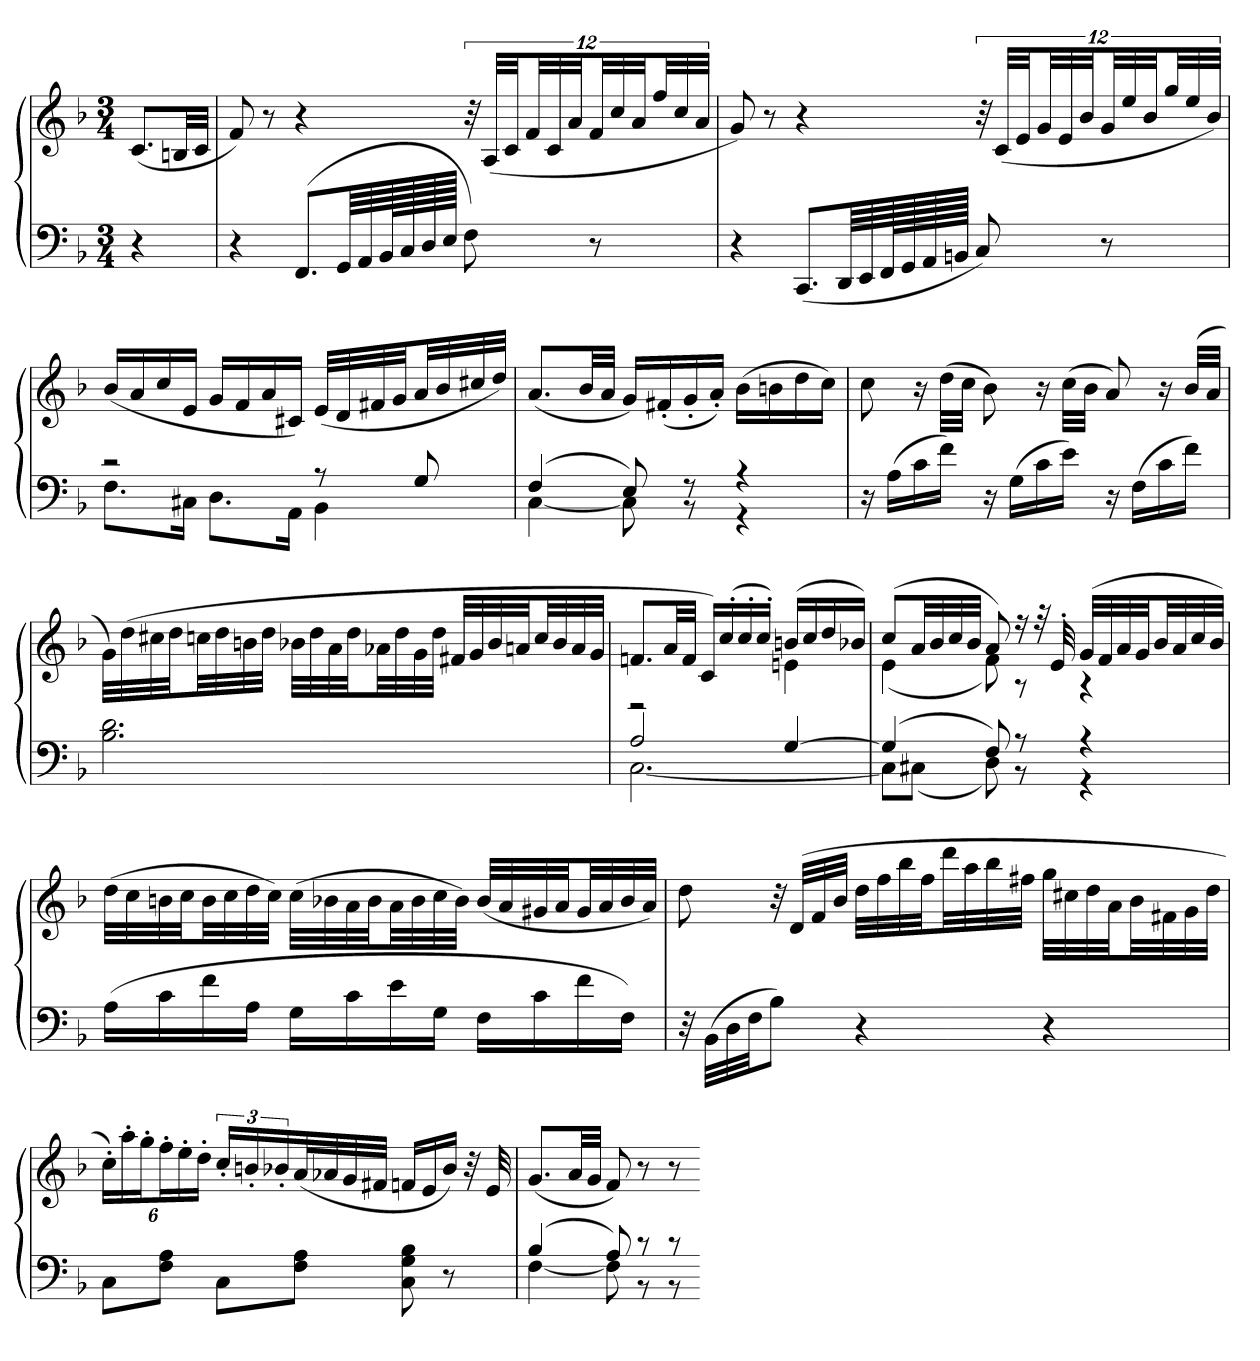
**kern	**kern
*part1	*part1
*staff2	*staff1
*clefF4	*clefG2
*k[b-]	*k[b-]
*M3/4	*M3/4
=	=
4r	(8.cL
.	32BnLL
.	32cJJJ
=	=
4r	8f)
.	8r
(8.FFL	4r
64GGLLL	.
64AA	.
128BB-L	.
128C	.
128D	.
128EJJJJJ	.
8F)	48r
.	(48ALLL
.	48cJJ
.	48fLL
.	48c
.	48aJJ
8r	48fLL
.	48cc
.	48aJJ
.	48ffLL
.	48cc
.	48aJJJ
=	=
4r	8g)
.	8r
(8.CCL	4r
64DDLLL	.
64EE	.
128FFL	.
128GG	.
128AA	.
128BBnJJJJJ	.
8C)	48r
.	(48cLLL
.	48eJJ
.	48gLL
.	48e
.	48b-JJ
8r	48gLL
.	48ee
.	48b-JJ
.	48ggLL
.	48ee
.	48b-JJJ)
=	=
*^	*
2r	8.FL	(16b-LL
.	.	16a
.	.	16cc
.	16C#XJk	16eJJ
.	8.DL	16gLL
.	.	16f
.	.	16a
.	16AAJk	16c#XJJ)
8r	4BB-	(32eLLL
.	.	32d
.	.	32f#X
.	.	32gJJ
8G	.	32aLL
.	.	32b-
.	.	32cc#X
.	.	32ddJJJ)
=	=	=
(4F	[4C	(8.aL
.	.	32b-LL
.	.	32aJJJ
8E)	8C]	16gLL)
.	.	(16f#X'
8r	8r	16g'
.	.	16a'JJ)
4r	4r	(16b-LL
.	.	16bn
.	.	16dd
.	.	16ccJJ)
*v	*v	*
=	=
16r	8cc
(16ALL	.
16c	16r
16fJJ)	(32ddLLL
.	32ccJJJ
16r	8b-)
(16GLL	.
16c	16r
16eJJ)	(32ccLLL
.	32b-JJJ
16r	8a)
(16FLL	.
16c	16r
16fJJ)	(32b-LLL
.	32aJJJ
=	=
2.B- 2.d	32gLLL)
.	(32dd
.	32cc#X
.	32ddJJ
.	32ccnLL
.	32dd
.	32bn
.	32ddJJJ
.	32b-XLLL
.	32dd
.	32a
.	32ddJJ
.	32a-XLL
.	32dd
.	32g
.	32ddJJJ
.	32f#XLLL
.	32g
.	32b-
.	32anJJ
.	32ccLL
.	32b-
.	32a
.	32gJJJ
=	=
*^	*^
2A	[2.C	8.fnL	2r
.	.	32aLL	.
.	.	32fJJJ	.
.	.	16cLL)	.
.	.	(16cc'	.
.	.	16cc'	.
.	.	16cc'JJ)	.
[4G	.	(16bnLL	4en
.	.	16cc	.
.	.	16dd	.
.	.	16b-XJJ)	.
=	=	=	=
(4G]	8CL]	(8ccL	(4e
.	(8C#XJ	32aLL	.
.	.	32b-	.
.	.	32cc	.
.	.	32b-JJJ	.
8F)	8D)	8a)	8f)
8r	8r	16r	8r
.	.	32r	.
.	.	32e'	.
4r	4r	(32gLLL	4r
.	.	32f	.
.	.	32a	.
.	.	32gJJ	.
.	.	32b-LL	.
.	.	32a	.
.	.	32cc	.
.	.	32b-JJJ)	.
*v	*v	*	*
*	*v	*v
=	=
(16ALL	(32ddLLL
.	32cc
16c	32bn
.	32ccJJ
16f	32bLL
.	32cc
16AJJ	32dd
.	32ccJJJ)
16GLL	(32ccLLL
.	32b-X
16c	32a
.	32b-JJ
16e	32aLL
.	32b-
16GJJ	32cc
.	32b-JJJ)
16FLL	(32b-LLL
.	32a
16c	32g#X
.	32aJJ
16f	32g#LL
.	32a
16FJJ)	32b-
.	32aJJJ)
=	=
32r	8dd
(32BB-LLL	.
32D	.
32FJJ	.
8B-J)	32r
.	(32dLLL
.	32f
.	32b-JJJ
4r	32ddLLL
.	32ff
.	32bb-
.	32ffJJ
.	32dddLL
.	32aa
.	32bb-
.	32ff#XJJJ
4r	32ggLLL
.	32cc#X
.	32dd
.	32aJJ
.	32b-LL
.	32f#X
.	32g
.	32ddJJJ
=	=
8CL	24cc'LL)
.	24aa'
.	24gg'J
8F 8AJ	24ff'L
.	24ee'
.	24dd'JJ
8CL	24cc'LL
.	24bn'
.	24b-X'
8F 8AJ	(32aL
.	32a-X
.	32g
.	32f#XJJJ
8C 8G 8B-	16fnLL
.	16e
8r	16b-JJ)
.	32r
.	32e
=	=
*^	*
(4B-	[4F	(8.gL
.	.	32aLL
.	.	32gJJJ
8A)	8F]	8f)
8r	8r	8r
8r	8r	8r
*v	*v	*
=-	=-
*-	*-
